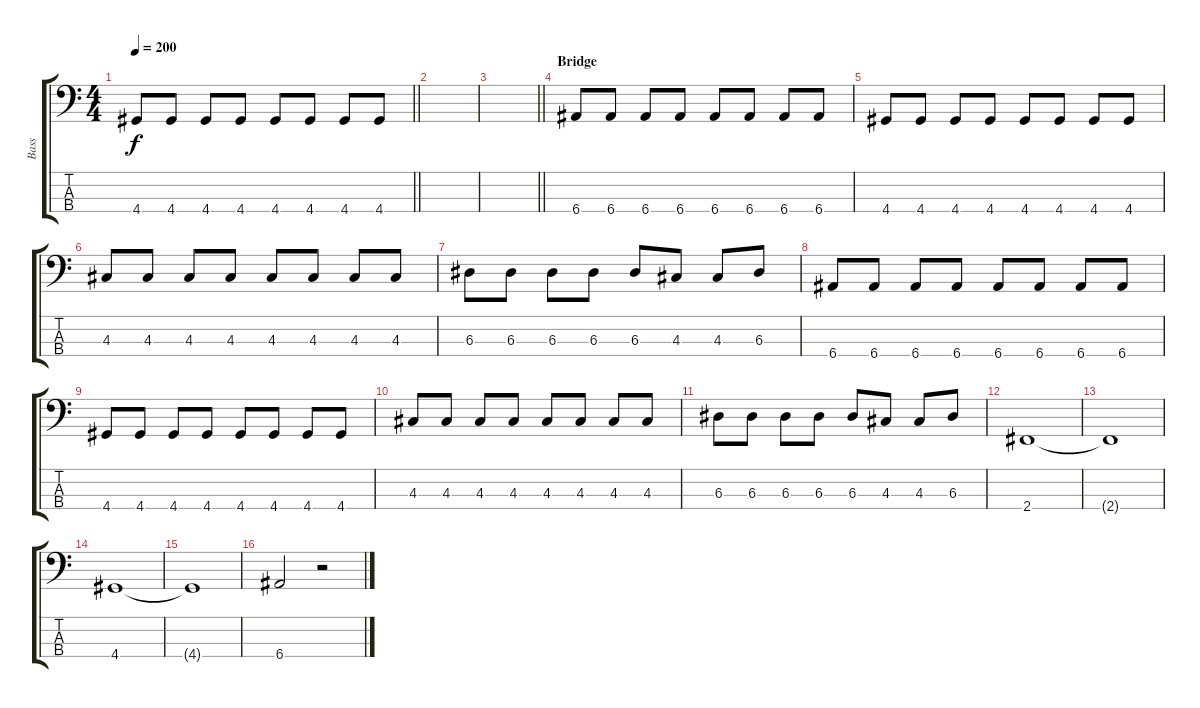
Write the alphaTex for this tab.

\track ("Bass" "Bass") {instrument electricbassfinger}
\staff {score tabs}
\tuning (G2 D2 A1 E1) {hide}
\ts (4 4)
\tempo 200
\clef f4
\barLineRight lightlight
\ks c
4.4.8{dy f} 4.4.8 4.4.8 4.4.8 4.4.8 4.4.8 4.4.8 4.4.8 |
|
\barLineRight lightlight
|
\section ("" "Bridge")
6.4.8 6.4.8 6.4.8 6.4.8 6.4.8 6.4.8 6.4.8 6.4.8 |
4.4.8 4.4.8 4.4.8 4.4.8 4.4.8 4.4.8 4.4.8 4.4.8 |
4.3.8 4.3.8 4.3.8 4.3.8 4.3.8 4.3.8 4.3.8 4.3.8 |
6.3.8 6.3.8 6.3.8 6.3.8 6.3.8 4.3.8 4.3.8 6.3.8 |
6.4.8 6.4.8 6.4.8 6.4.8 6.4.8 6.4.8 6.4.8 6.4.8 |
4.4.8 4.4.8 4.4.8 4.4.8 4.4.8 4.4.8 4.4.8 4.4.8 |
4.3.8 4.3.8 4.3.8 4.3.8 4.3.8 4.3.8 4.3.8 4.3.8 |
6.3.8 6.3.8 6.3.8 6.3.8 6.3.8 4.3.8 4.3.8 6.3.8 |
2.4.1 |
2.4{t}.1 |
4.4.1 |
4.4{t}.1 |
6.4.2 r.2
